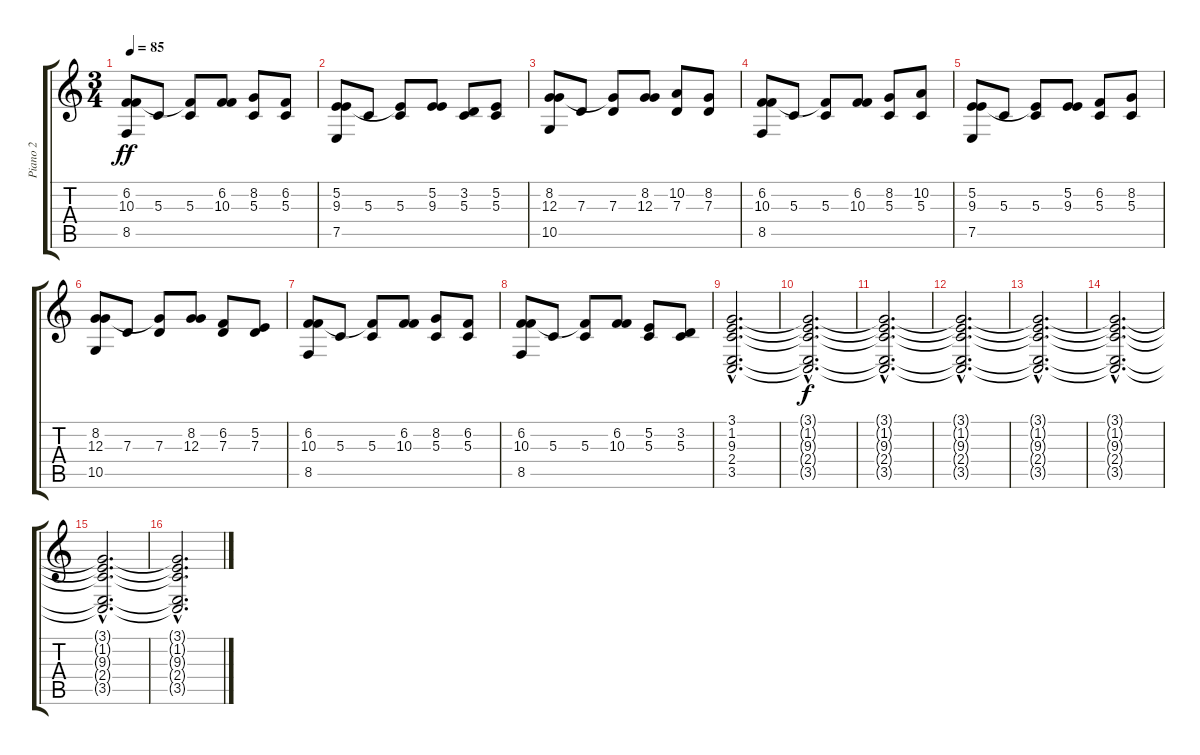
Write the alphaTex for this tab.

\track ("Piano 2" "Piano 2") {instrument acousticgrandpiano}
\staff {score tabs}
\tuning (E4 B3 G3 D3 A2 E2) {hide}
\ts (3 4)
\tempo 85
\clef g2
\ks c
(6.2 10.3 8.5).8{dy ff} 5.3.8 (6.2{t} 5.3).8 (6.2 10.3).8 (8.2 5.3).8 (6.2 5.3).8 |
(5.2 9.3 7.5).8 5.3.8 (5.2{t} 5.3).8 (5.2 9.3).8 (3.2 5.3).8 (5.2 5.3).8 |
(8.2 12.3 10.5).8 7.3.8 (8.2{t} 7.3).8 (8.2 12.3).8 (10.2 7.3).8 (8.2 7.3).8 |
(6.2 10.3 8.5).8 5.3.8 (6.2{t} 5.3).8 (6.2 10.3).8 (8.2 5.3).8 (10.2 5.3).8 |
(5.2 9.3 7.5).8 5.3.8 (5.2{t} 5.3).8 (5.2 9.3).8 (6.2 5.3).8 (8.2 5.3).8 |
(8.2 12.3 10.5).8 7.3.8 (8.2{t} 7.3).8 (8.2 12.3).8 (6.2 7.3).8 (5.2 7.3).8 |
(6.2 10.3 8.5).8 5.3.8 (6.2{t} 5.3).8 (6.2 10.3).8 (8.2 5.3).8 (6.2 5.3).8 |
(6.2 10.3 8.5).8 5.3.8 (6.2{t} 5.3).8 (6.2 10.3).8 (5.2 5.3).8 (3.2 5.3).8 |
(3.1{hac} 1.2{hac} 9.3{hac} 2.4{hac} 3.5{hac}).2{d} |
(3.1{hac t} 1.2{hac t} 9.3{hac t} 2.4{hac t} 3.5{hac t}).2{d dy f} |
(3.1{hac t} 1.2{hac t} 9.3{hac t} 2.4{hac t} 3.5{hac t}).2{d} |
(3.1{hac t} 1.2{hac t} 9.3{hac t} 2.4{hac t} 3.5{hac t}).2{d} |
(3.1{hac t} 1.2{hac t} 9.3{hac t} 2.4{hac t} 3.5{hac t}).2{d} |
(3.1{hac t} 1.2{hac t} 9.3{hac t} 2.4{hac t} 3.5{hac t}).2{d} |
(3.1{hac t} 1.2{hac t} 9.3{hac t} 2.4{hac t} 3.5{hac t}).2{d} |
(3.1{hac t} 1.2{hac t} 9.3{hac t} 2.4{hac t} 3.5{hac t}).2{d}
